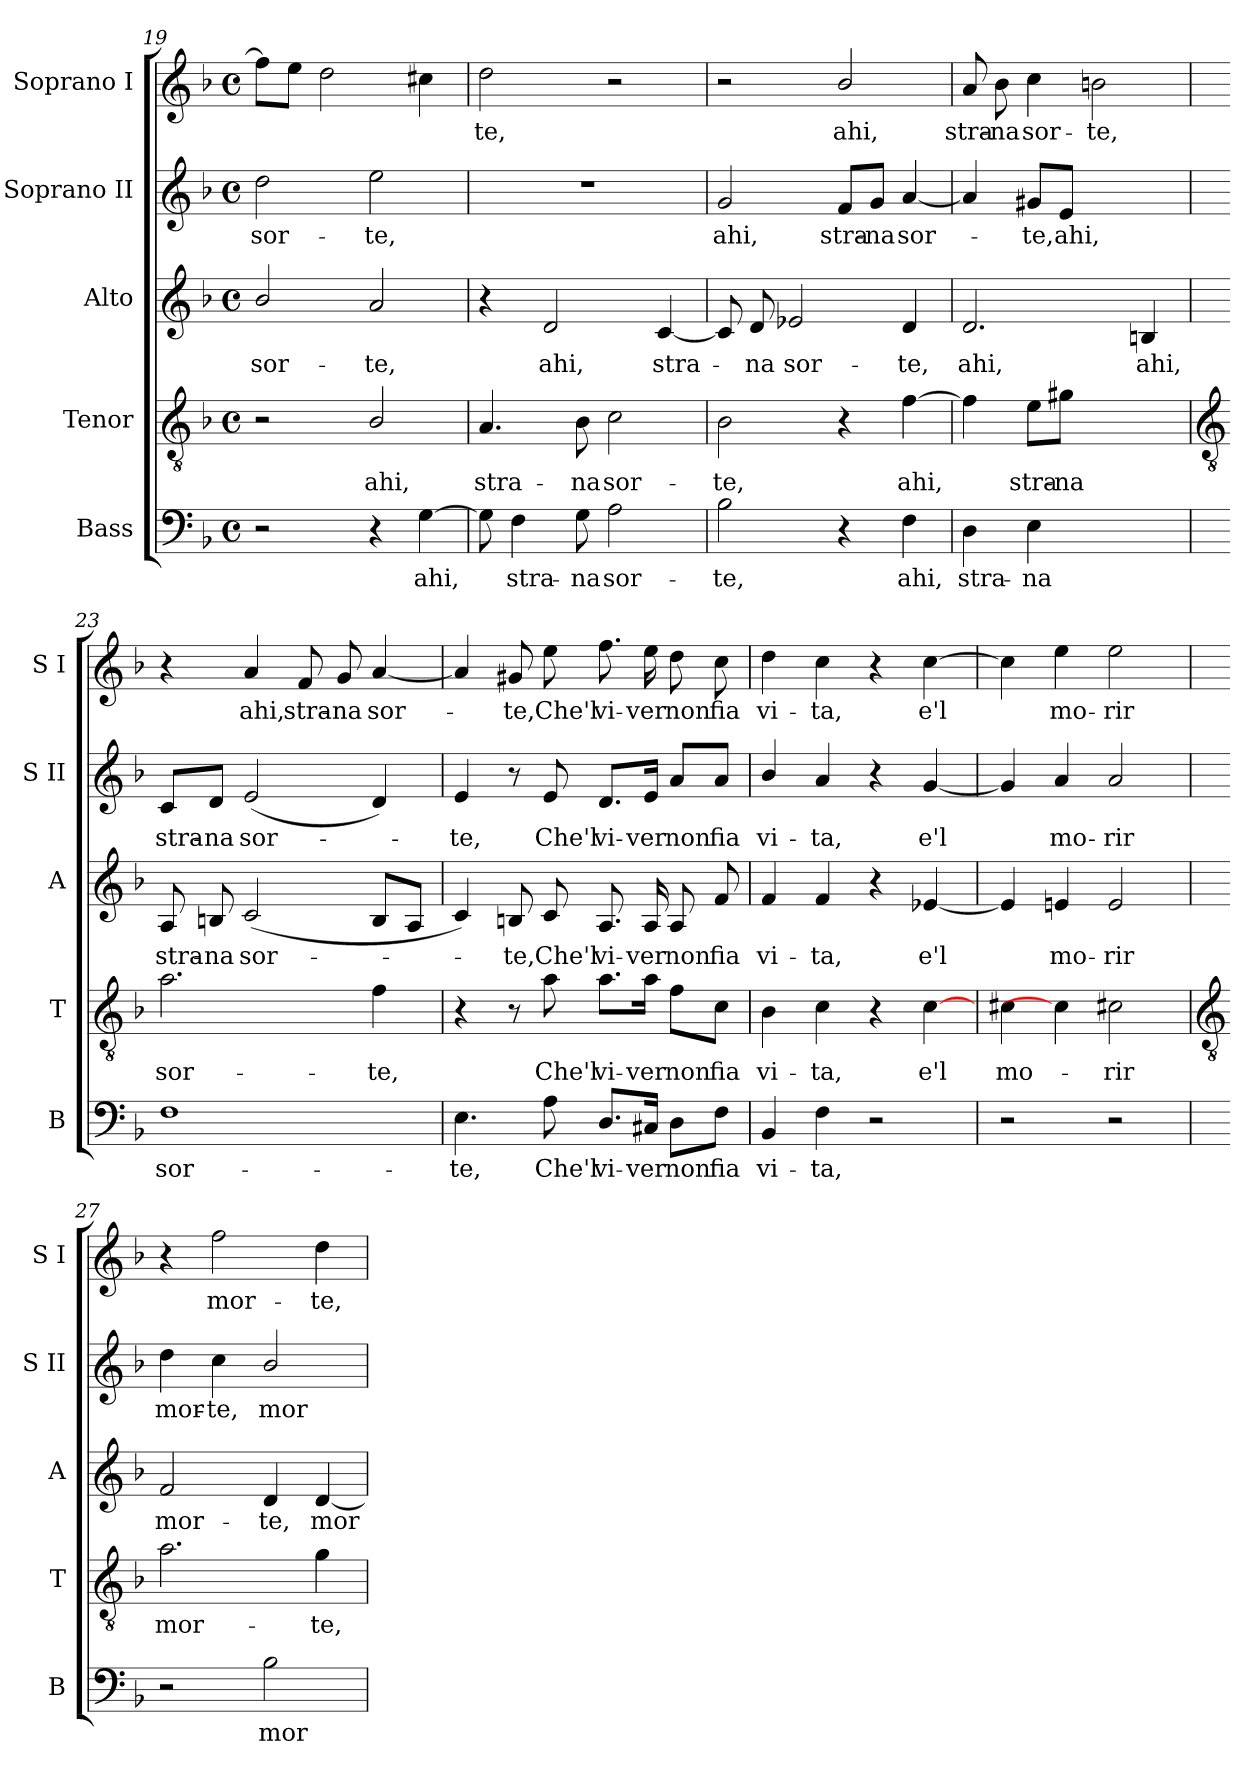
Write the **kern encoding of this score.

**kern	**text	**kern	**text	**kern	**text	**kern	**text	**kern	**text
*part5	*part5	*part4	*part4	*part3	*part3	*part2	*part2	*part1	*part1
*staff5	*staff5	*staff4	*staff4	*staff3	*staff3	*staff2	*staff2	*staff1	*staff1
*I"Bass	*	*I"Tenor	*	*I"Alto	*	*I"Soprano II	*	*I"Soprano I	*
*I'B	*	*I'T	*	*I'A	*	*I'S II	*	*I'S I	*
!!LO:LB:g=z
*clefF4	*	*clefGv2	*	*clefG2	*	*clefG2	*	*clefG2	*
*k[b-]	*	*k[b-]	*	*k[b-]	*	*k[b-]	*	*k[b-]	*
*F:	*	*F:	*	*F:	*	*F:	*	*F:	*
*M4/4	*	*M4/4	*	*M4/4	*	*M4/4	*	*M4/4	*
*met(c)	*	*met(c)	*	*met(c)	*	*met(c)	*	*met(c)	*
=19	=19	=19	=19	=19	=19	=19	=19	=19	=19
!	!	!	!	!	!LO:LY:b	!	!LO:LY:b	!	!
2r	.	2r	.	2b-/	sor-	2dd	sor-	8ffL]	.
.	.	.	.	.	.	.	.	8eeJ	.
.	.	.	.	.	.	.	.	2dd	.
!	!	!	!LO:LY:b	!	!LO:LY:b	!	!LO:LY:b	!	!
4r	.	2B-/	ahi,	2a	-te,	2ee	-te,	.	.
!	!LO:LY:b	!	!	!	!	!	!	!	!
[4G	ahi,	.	.	.	.	.	.	4cc#X	.
=20	=20	=20	=20	=20	=20	=20	=20	=20	=20
!	!	!	!LO:LY:b	!	!	!	!	!	!LO:LY:b
8G]	.	4.A	stra-	4r	.	1r	.	2dd	te,
!	!LO:LY:b	!	!	!	!	!	!	!	!
4F	stra-	.	.	.	.	.	.	.	.
!	!	!	!	!	!LO:LY:b	!	!	!	!
.	.	.	.	2d	ahi,	.	.	.	.
!	!LO:LY:b	!	!LO:LY:b	!	!	!	!	!	!
8G	-na	8B-	-na	.	.	.	.	.	.
!	!LO:LY:b	!	!LO:LY:b	!	!	!	!	!	!
2A	sor-	2c	sor-	.	.	.	.	2r	.
!	!	!	!	!	!LO:LY:b	!	!	!	!
.	.	.	.	[4c	stra-	.	.	.	.
=21	=21	=21	=21	=21	=21	=21	=21	=21	=21
!	!LO:LY:b	!	!LO:LY:b	!	!	!	!LO:LY:b	!	!
2B-	-te,	2B-	-te,	8c]	.	2g	ahi,	2r	.
!	!	!	!	!	!LO:LY:b	!	!	!	!
.	.	.	.	8d	na	.	.	.	.
!	!	!	!	!	!LO:LY:b	!	!	!	!
.	.	.	.	2e-X	sor-	.	.	.	.
!	!	!	!	!	!	!	!LO:LY:b	!	!LO:LY:b
4r	.	4r	.	.	.	8f/L	stra-	2b-/	ahi,
!	!	!	!	!	!	!	!LO:LY:b	!	!
.	.	.	.	.	.	8g/J	-na	.	.
!	!LO:LY:b	!	!LO:LY:b	!	!LO:LY:b	!	!LO:LY:b	!	!
4F	ahi,	[4f	ahi,	4d	-te,	[4a	sor-	.	.
=22	=22	=22	=22	=22	=22	=22	=22	=22	=22
!	!LO:LY:b	!	!	!	!LO:LY:b	!	!	!	!LO:LY:b
4D	stra-	4f]	.	2.d	ahi,	4a]	.	8a	stra-
!	!	!	!	!	!	!	!	!	!LO:LY:b
.	.	.	.	.	.	.	.	8b-	-na
!	!LO:LY:b	!	!LO:LY:b	!	!	!	!LO:LY:b	!	!LO:LY:b
4E	-na	8e\L	stra-	.	.	8g#X/L	te,	4cc	sor-
!	!	!	!LO:LY:b	!	!	!	!LO:LY:b	!	!
.	.	8g#X\J	-na	.	.	8e/J	ahi,	.	.
!	!	!	!	!	!	!	!	!	!LO:LY:b
2ryy	.	2ryy	.	.	.	2ryy	.	2bn	-te,
!	!	!	!	!	!LO:LY:b	!	!	!	!
.	.	.	.	4Bn	ahi,	.	.	.	.
!!LO:LB:g=z
=23	=23	=23	=23	=23	=23	=23	=23	=23	=23
*	*	*clefGv2	*	*	*	*	*	*	*
!	!LO:LY:b	!	!LO:LY:b	!	!LO:LY:b	!	!LO:LY:b	!	!
1F	sor-	2.a	sor-	8A	stra-	8c/L	stra-	4r	.
!	!	!	!	!	!LO:LY:b	!	!LO:LY:b	!	!
.	.	.	.	8Bn	-na	8d/J	-na	.	.
!	!	!	!	!	!LO:LY:b	!	!LO:LY:b	!	!LO:LY:b
.	.	.	.	(<2c	sor-	(<2e	sor-	4a	ahi,
!	!	!	!	!	!	!	!	!	!LO:LY:b
.	.	.	.	.	.	.	.	8f	stra-
!	!	!	!	!	!	!	!	!	!LO:LY:b
.	.	.	.	.	.	.	.	8g	-na
!	!	!	!LO:LY:b	!	!	!	!	!	!LO:LY:b
.	.	4f	-te,	8BL	.	4d)	.	[4a	sor-
.	.	.	.	8AJ	.	.	.	.	.
=24	=24	=24	=24	=24	=24	=24	=24	=24	=24
!	!LO:LY:b	!	!	!	!	!	!LO:LY:b	!	!
4.E	-te,	4r	.	4c)	.	4e	te,	4a]	.
!	!	!	!	!	!LO:LY:b	!	!	!	!LO:LY:b
.	.	8r	.	8Bn	te,	8r	.	8g#X	te,
!	!LO:LY:b	!	!LO:LY:b	!	!LO:LY:b	!	!LO:LY:b	!	!LO:LY:b
8A	Che'l	8a	Che'l	8c	Che'l	8e	Che'l	8ee	Che'l
!	!LO:LY:b	!	!LO:LY:b	!	!LO:LY:b	!	!LO:LY:b	!	!LO:LY:b
8.D/L	vi-	8.a\L	vi-	8.A	vi-	8.d/L	vi-	8.ff	vi-
!	!LO:LY:b	!	!LO:LY:b	!	!LO:LY:b	!	!LO:LY:b	!	!LO:LY:b
16C#X/Jk	-ver	16a\Jk	-ver	16A	-ver	16e/Jk	-ver	16ee	-ver
!	!LO:LY:b	!	!LO:LY:b	!	!LO:LY:b	!	!LO:LY:b	!	!LO:LY:b
8D\L	non	8f\L	non	8A	non	8a/L	non	8dd	non
!	!LO:LY:b	!	!LO:LY:b	!	!LO:LY:b	!	!LO:LY:b	!	!LO:LY:b
8F\J	fia	8c\J	fia	8f	fia	8a/J	fia	8cc	fia
=25	=25	=25	=25	=25	=25	=25	=25	=25	=25
!	!LO:LY:b	!	!LO:LY:b	!	!LO:LY:b	!	!LO:LY:b	!	!LO:LY:b
4BB-	vi-	4B-	vi-	4f	vi-	4b-/	vi-	4dd	vi-
!	!LO:LY:b	!	!LO:LY:b	!	!LO:LY:b	!	!LO:LY:b	!	!LO:LY:b
4F	-ta,	4c	-ta,	4f	-ta,	4a	-ta,	4cc	-ta,
2r	.	4r	.	4r	.	4r	.	4r	.
!	!	!	!LO:LY:b	!	!LO:LY:b	!	!LO:LY:b	!	!LO:LY:b
.	.	[4c	e'l	[4e-X	e'l	[4g	e'l	[4cc	e'l
=26	=26	=26	=26	=26	=26	=26	=26	=26	=26
!	!	!	!LO:LY:b	!	!	!	!	!	!
2r	.	4c#X	mo-	4e-]	.	4g]	.	4cc]	.
!	!	!	!	!	!LO:LY:b	!	!LO:LY:b	!	!LO:LY:b
.	.	4c]	.	4en	mo-	4a	mo-	4ee	mo-
!	!	!	!LO:LY:b	!	!LO:LY:b	!	!LO:LY:b	!	!LO:LY:b
2r	.	2c#X	-rir	2e	-rir	2a	-rir	2ee	-rir
!!LO:LB:g=z
=27	=27	=27	=27	=27	=27	=27	=27	=27	=27
*	*	*clefGv2	*	*	*	*	*	*	*
!	!	!	!LO:LY:b	!	!LO:LY:b	!	!LO:LY:b	!	!
2r	.	2.a	mor-	2f	mor-	4dd	mor-	4r	.
!	!	!	!	!	!	!	!LO:LY:b	!	!LO:LY:b
.	.	.	.	.	.	4cc	-te,	2ff	mor-
!	!LO:LY:b	!	!	!	!LO:LY:b	!	!LO:LY:b	!	!
2B-	mor-	.	.	4d	-te,	2b-/	mor-	.	.
!	!	!	!LO:LY:b	!	!LO:LY:b	!	!	!	!LO:LY:b
.	.	4g	-te,	[4d	mor-	.	.	4dd	-te,
=	=	=	=	=	=	=	=	=	=
*-	*-	*-	*-	*-	*-	*-	*-	*-	*-
